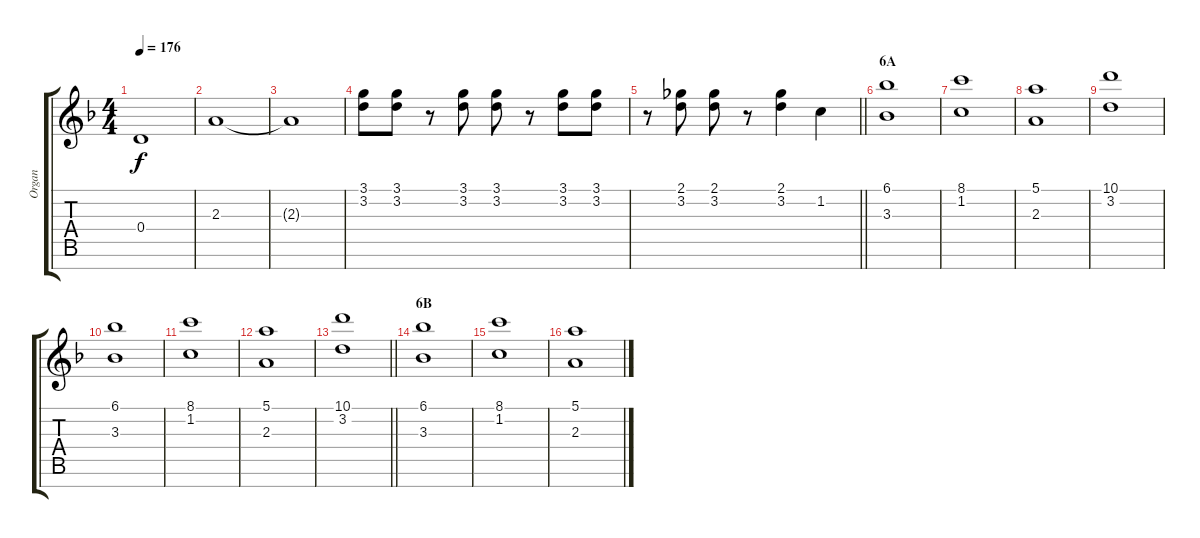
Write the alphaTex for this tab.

\track ("Organ" "Organ") {instrument rockorgan}
\staff {score tabs}
\tuning (E5 B4 G4 D4 A3 E3 B2) {hide}
\ts (4 4)
\tempo 176
\clef g2
\ks f
0.4.1{dy f} |
2.3.1 |
2.3{t}.1 |
(3.1 3.2).8 (3.1 3.2).8 r.8 (3.1 3.2).8 (3.1 3.2).8 r.8 (3.1 3.2).8 (3.1 3.2).8 |
\barLineRight lightlight
r.8 (2.1 3.2).8 (2.1 3.2).8 r.8 (2.1 3.2).4 1.2.4 |
\section ("" "6A")
(6.1 3.3).1 |
(8.1 1.2).1 |
(5.1 2.3).1 |
(10.1 3.2).1 |
(6.1 3.3).1 |
(8.1 1.2).1 |
(5.1 2.3).1 |
\barLineRight lightlight
(10.1 3.2).1 |
\section ("" "6B")
(6.1 3.3).1 |
(8.1 1.2).1 |
(5.1 2.3).1
